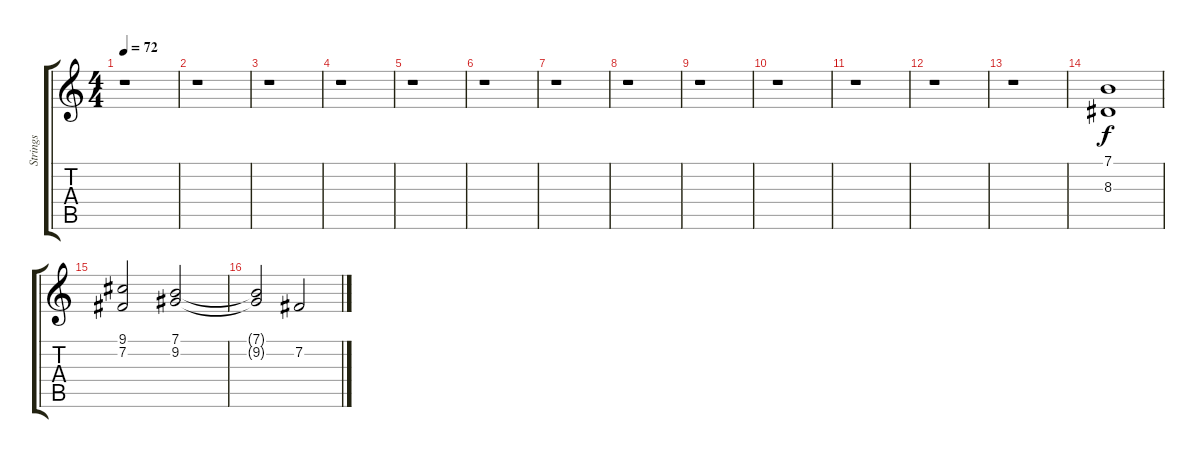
\track ("Strings " "Strings ") {instrument stringensemble1}
\staff {score tabs}
\tuning (E4 B3 G3 D3 A2 E2) {hide}
\ts (4 4)
\tempo 72
\clef g2
\ks c
r.1{dy f instrument stringensemble1} |
r.1 |
r.1 |
r.1 |
r.1 |
r.1 |
r.1 |
r.1 |
r.1 |
r.1 |
r.1 |
r.1 |
r.1 |
(7.1 8.3).1 |
(9.1 7.2).2 (7.1 9.2).2 |
(7.1{t} 9.2{t}).2 7.2.2
